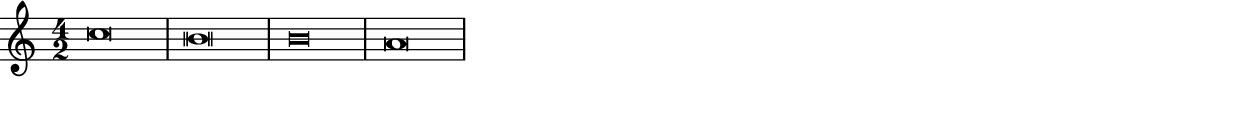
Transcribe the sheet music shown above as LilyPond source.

%% Generated by lilypond-book
%% Options: [exampleindent=10.16\mm,indent=0\mm,line-width=160\mm,paper-height=845.047\pt,paper-width=597.508\pt,papersize='(cons (* 597.508 pt) (* 845.047 pt))]
\include "lilypond-book-preamble.ly"


% ****************************************************************
% Start cut-&-pastable-section
% ****************************************************************

#(ly:set-option 'eps-box-padding 3.000000)



\paper {
  #(set-paper-size '(cons (* 597.508 pt) (* 845.047 pt)))
  indent = 0\mm
  line-width = 160\mm
  % offset the left padding, also add 1mm as lilypond creates cropped
  % images with a little space on the right
  line-width = #(- line-width (* mm  3.000000) (* mm 1))
}

\layout {
  
}




% ****************************************************************
% ly snippet:
% ****************************************************************
\sourcefilename "snippets/alternative-breve-notes.ly"
\sourcefileline 0
%% DO NOT EDIT this file manually; it was automatically
%% generated from the LilyPond Wiki
%% (https://wiki.lilypond.community).
%%
%% Make any changes in the Wiki itself, or in
%% `Documentation/snippets/new/`, then run
%% `scripts/auxiliar/makelsr.pl`.
%%
%% This file is in the public domain.

\version "2.24.0"

\header {
%% Translation of GIT committish: a8a85e19654e46d725563e6deba44083ef137a2c
  texidocja = "
二全音符の表示を、符頭の左右に線が 1 本あるバロック式の表示から、@c
2 本あるものに変更することができます。
"
  doctitleja = "二全音符を変更する"

%% Translation of GIT committish: 2f3474d9af596d677ed5b7ce720ae4d0954a6b51
  texidocit = "
Le note brevi sono disponibili anche con due linee verticali su ciascun
lato della testa invece di una sola e in stile barocco.

"
  doctitleit = "Note brevi alternative"

%% Translation of GIT committish: de1e42ce512f3690387cdd065109bddff1b7bd6d
  texidocfr = "
Voici comment obtenir une brève -- aussi appelée note carée --
flanquée de deux barres verticales, au lieu d'une comme habituellement.
"

  doctitlefr = "Brève alternative, avec deux barres verticales"

%% Translation of GIT committish: 4f16fa98fd258f08e64203c793028ea3e363b1c0
  texidoces = "
Las figuras de breve también están disponibles con dos líneas
verticales a los lados de la cabeza en lugar de una sola línea y la
forma en estilo barroco.

"
  doctitlees = "Formas alternativas de la figura breve"

%% Translation of GIT committish: 8ffecf6be17c6ec2ff87cf31873121a8cce29b09
  texidocca = "
Les figures de breu també estan disponibles amb dues línies
verticals a les vores del cap en lloc d'una sola línia i la
forma en estil barroc.

"
  doctitleca = "Formes alternatives de la figura breu"

  categories = "Expressive marks, Rhythms"

  texidoc = "
Breve notes are also available with two vertical lines on each side of
the notehead instead of one line and in baroque style.
"

  doctitle = "Alternative breve notes"
} % begin verbatim


\relative c'' {
  \time 4/2
  c\breve |
  \override Staff.NoteHead.style = #'altdefault
  b\breve
  \override Staff.NoteHead.style = #'baroque
  b\breve
  \revert Staff.NoteHead.style
  a\breve
}



% ****************************************************************
% end ly snippet
% ****************************************************************
